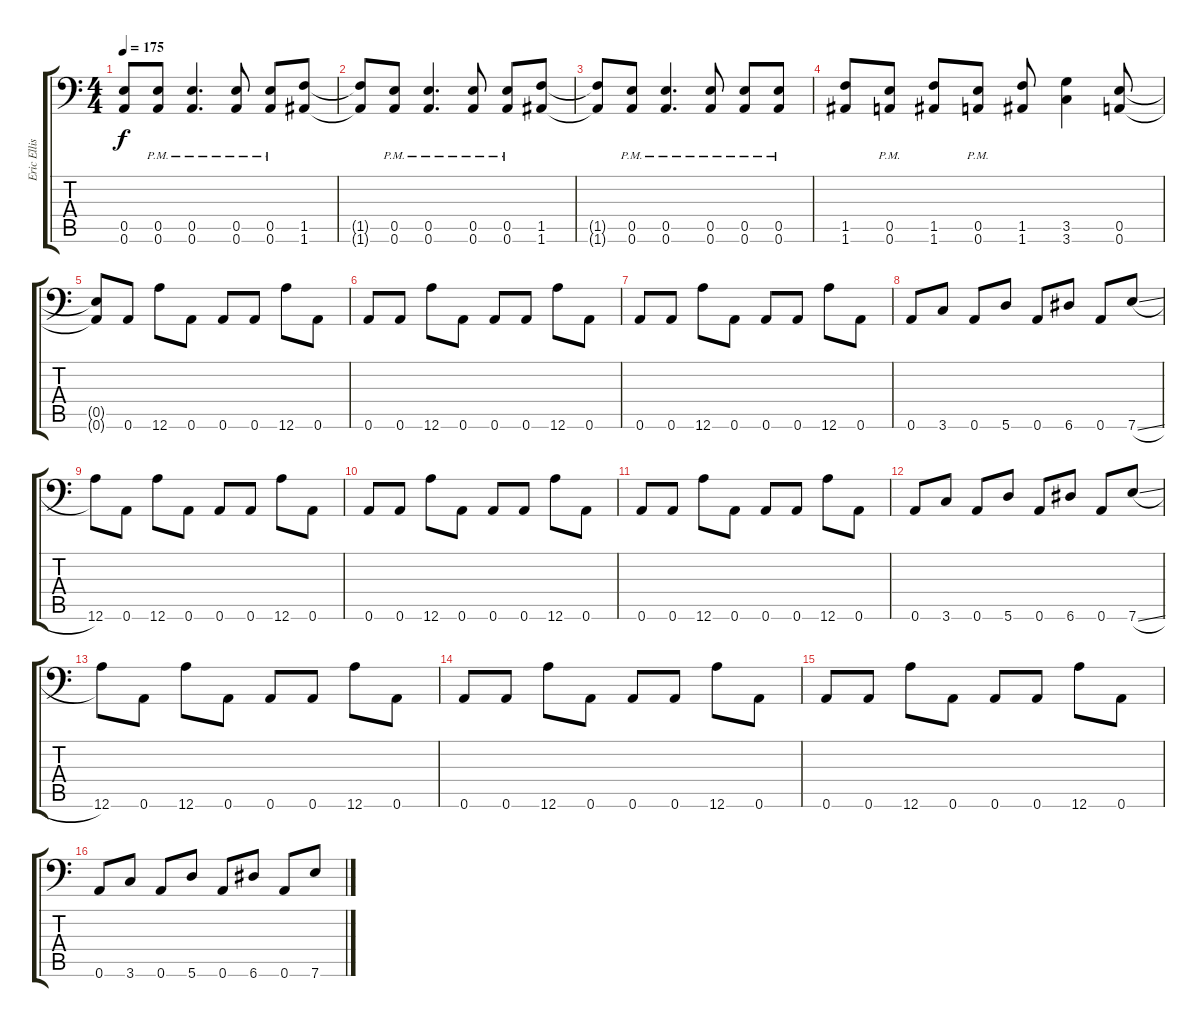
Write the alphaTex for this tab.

\track ("Eric Ellis" "Eric Ellis") {instrument overdrivenguitar}
\staff {score tabs}
\tuning (B3 Gb3 D3 A2 E2 A1) {hide}
\ts (4 4)
\tempo 175
\clef f4
\ks c
(0.5{t} 0.6{t}).8{dy f} (0.5{pm} 0.6{pm}).8 (0.5{pm} 0.6{pm}).4{d} (0.5{pm} 0.6{pm}).8 (0.5{pm} 0.6{pm}).8 (1.5 1.6).8 |
(1.5{t} 1.6{t}).8 (0.5{pm} 0.6{pm}).8 (0.5{pm} 0.6{pm}).4{d} (0.5{pm} 0.6{pm}).8 (0.5{pm} 0.6{pm}).8 (1.5 1.6).8 |
(1.5{t} 1.6{t}).8 (0.5{pm} 0.6{pm}).8 (0.5{pm} 0.6{pm}).4{d} (0.5{pm} 0.6{pm}).8 (0.5{pm} 0.6{pm}).8 (0.5{pm} 0.6{pm}).8 |
(1.5 1.6).8 (0.5{pm} 0.6{pm}).8 (1.5 1.6).8 (0.5{pm} 0.6{pm}).8 (1.5 1.6).8 (3.5 3.6).4 (0.5 0.6).8 |
(0.5{t} 0.6{t}).8 0.6.8 12.6.8 0.6.8 0.6.8 0.6.8 12.6.8 0.6.8 |
0.6.8 0.6.8 12.6.8 0.6.8 0.6.8 0.6.8 12.6.8 0.6.8 |
0.6.8 0.6.8 12.6.8 0.6.8 0.6.8 0.6.8 12.6.8 0.6.8 |
0.6.8 3.6.8 0.6.8 5.6.8 0.6.8 6.6.8 0.6.8 7.6{sl}.8 |
12.6.8 0.6.8 12.6.8 0.6.8 0.6.8 0.6.8 12.6.8 0.6.8 |
0.6.8 0.6.8 12.6.8 0.6.8 0.6.8 0.6.8 12.6.8 0.6.8 |
0.6.8 0.6.8 12.6.8 0.6.8 0.6.8 0.6.8 12.6.8 0.6.8 |
0.6.8 3.6.8 0.6.8 5.6.8 0.6.8 6.6.8 0.6.8 7.6{sl}.8 |
12.6.8 0.6.8 12.6.8 0.6.8 0.6.8 0.6.8 12.6.8 0.6.8 |
0.6.8 0.6.8 12.6.8 0.6.8 0.6.8 0.6.8 12.6.8 0.6.8 |
0.6.8 0.6.8 12.6.8 0.6.8 0.6.8 0.6.8 12.6.8 0.6.8 |
0.6.8 3.6.8 0.6.8 5.6.8 0.6.8 6.6.8 0.6.8 7.6{sl}.8
